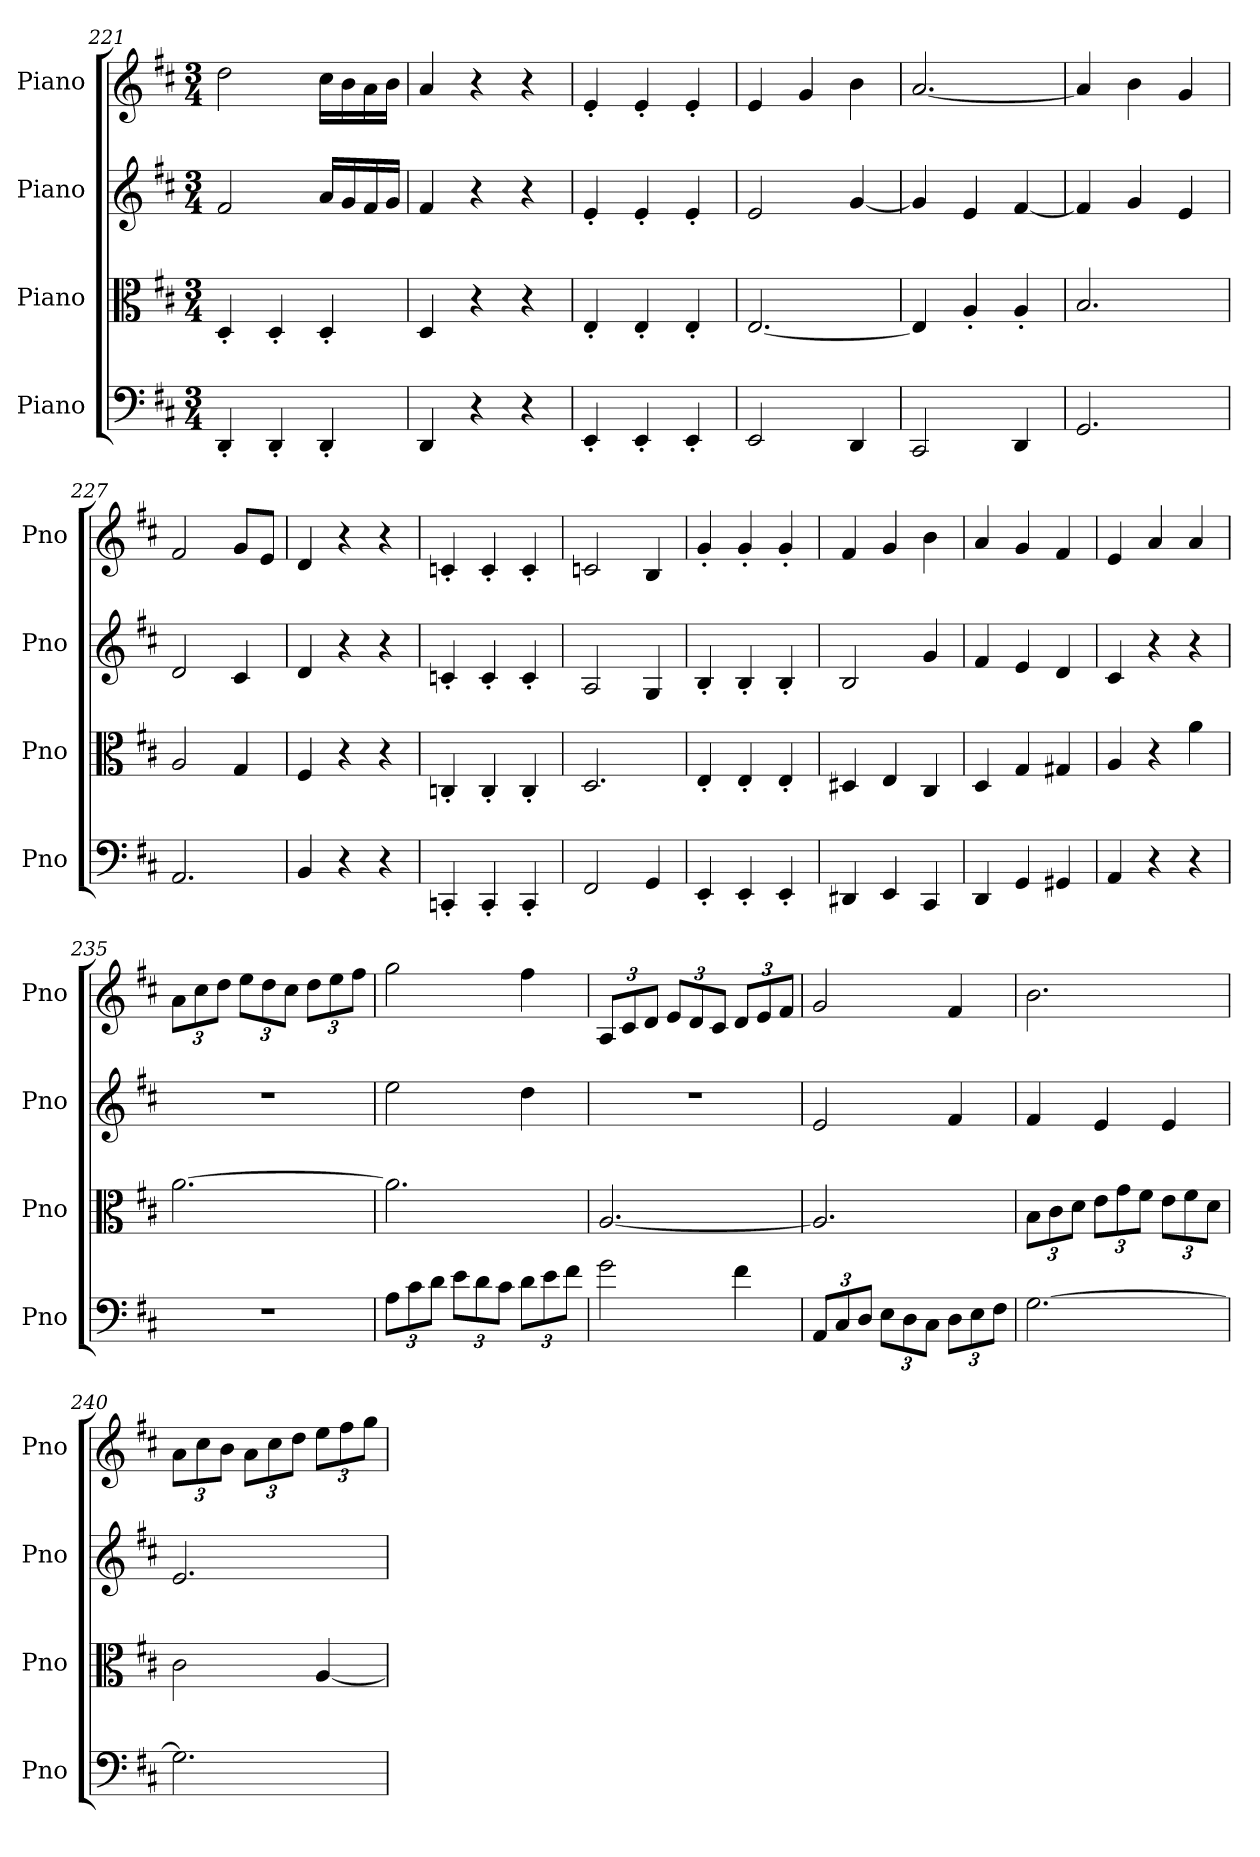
**kern	**kern	**kern	**kern
*part4	*part3	*part2	*part1
*staff4	*staff3	*staff2	*staff1
*I"Piano	*I"Piano	*I"Piano	*I"Piano
*I'Pno	*I'Pno	*I'Pno	*I'Pno
*clefF4	*clefC3	*clefG2	*clefG2
*k[f#c#]	*k[f#c#]	*k[f#c#]	*k[f#c#]
*M3/4	*M3/4	*M3/4	*M3/4
=221	=221	=221	=221
4DD'/	4D'/	2f#/	2dd\
4DD'/	4D'/	.	.
4DD'/	4D'/	16a/LL	16cc#\LL
.	.	16g/	16b\
.	.	16f#/	16a\
.	.	16g/JJ	16b\JJ
=222	=222	=222	=222
4DD/	4D/	4f#/	4a/
4r	4r	4r	4r
4r	4r	4r	4r
=223	=223	=223	=223
4EE'/	4E'/	4e'/	4e'/
4EE'/	4E'/	4e'/	4e'/
4EE'/	4E'/	4e'/	4e'/
=224	=224	=224	=224
2EE/	[2.E/	2e/	4e/
.	.	.	4g/
4DD/	.	[4g/	4b\
=225	=225	=225	=225
2CC#/	4E/]	4g/]	[2.a/
.	4A'/	4e/	.
4DD/	4A'/	[4f#/	.
!!LO:LB:g=z
=226	=226	=226	=226
2.GG/	2.B/	4f#/]	4a/]
.	.	4g/	4b\
.	.	4e/	4g/
=227	=227	=227	=227
2.AA/	2A/	2d/	2f#/
.	4G/	4c#/	8g/L
.	.	.	8e/J
=228	=228	=228	=228
4BB/	4F#/	4d/	4d/
4r	4r	4r	4r
4r	4r	4r	4r
=229	=229	=229	=229
4CCn'/	4Cn'/	4cn'/	4cn'/
4CC'/	4C'/	4c'/	4c'/
4CC'/	4C'/	4c'/	4c'/
=230	=230	=230	=230
2FF#/	2.D/	2A/	2cn/
4GG/	.	4G/	4B/
=231	=231	=231	=231
4EE'/	4E'/	4B'/	4g'/
4EE'/	4E'/	4B'/	4g'/
4EE'/	4E'/	4B'/	4g'/
=232	=232	=232	=232
4DD#X/	4D#X/	2B/	4f#/
4EE/	4E/	.	4g/
4CC#/	4C#/	4g/	4b\
=233	=233	=233	=233
4DD/	4D/	4f#/	4a/
4GG/	4G/	4e/	4g/
4GG#X/	4G#X/	4d/	4f#/
=234	=234	=234	=234
4AA/	4A/	4c#/	4e/
4r	4r	4r	4a/
4r	4a\	4r	4a/
!!LO:PB:g=z
=235	=235	=235	=235
*	*	*	*Xbrackettup
2.r	[2.a\	2.r	12a\L
.	.	.	12cc#\
.	.	.	12dd\J
.	.	.	12ee\L
.	.	.	12dd\
.	.	.	12cc#\J
.	.	.	12dd\L
.	.	.	12ee\
.	.	.	12ff#\J
=236	=236	=236	=236
*Xbrackettup	*	*	*
12A\L	2.a\]	2ee\	2gg\
12c#\	.	.	.
12d\J	.	.	.
12e\L	.	.	.
12d\	.	.	.
12c#\J	.	.	.
12d\L	.	4dd\	4ff#\
12e\	.	.	.
12f#\J	.	.	.
=237	=237	=237	=237
2g\	[2.A/	2.r	12A/L
.	.	.	12c#/
.	.	.	12d/J
.	.	.	12e/L
.	.	.	12d/
.	.	.	12c#/J
4f#\	.	.	12d/L
.	.	.	12e/
.	.	.	12f#/J
=238	=238	=238	=238
12AA/L	2.A/]	2e/	2g/
12C#/	.	.	.
12D/J	.	.	.
12E\L	.	.	.
12D\	.	.	.
12C#\J	.	.	.
12D\L	.	4f#/	4f#/
12E\	.	.	.
12F#\J	.	.	.
!!LO:LB:g=z
=239	=239	=239	=239
*	*Xbrackettup	*	*
[2.G\	12B\L	4f#/	2.b\
.	12c#\	.	.
.	12d\J	.	.
.	12e\L	4e/	.
.	12g\	.	.
.	12f#\J	.	.
.	12e\L	4e/	.
.	12f#\	.	.
.	12d\J	.	.
=240	=240	=240	=240
2.G\]	2c#\	2.e/	12a\L
.	.	.	12cc#\
.	.	.	12b\J
.	.	.	12a\L
.	.	.	12cc#\
.	.	.	12dd\J
.	[4A/	.	12ee\L
.	.	.	12ff#\
.	.	.	12gg\J
=	=	=	=
*-	*-	*-	*-
